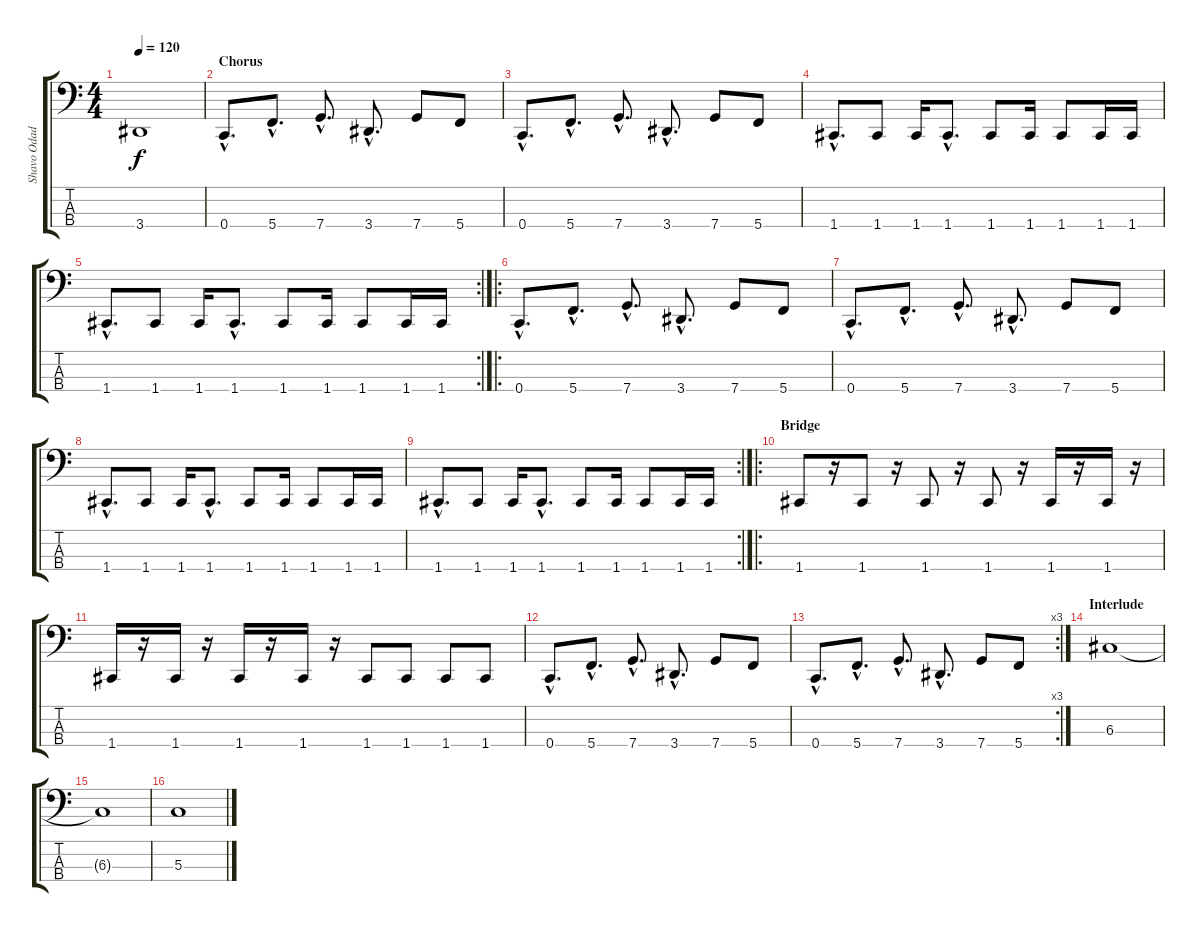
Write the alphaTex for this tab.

\track ("Shavo Odadjian" "Shavo Odad") {instrument electricbassfinger}
\staff {score tabs}
\tuning (F2 C2 G1 C1) {hide}
\ts (4 4)
\tempo 120
\clef f4
\ks c
3.4{t}.1{dy f} |
\section ("" "Chorus")
0.4{hac}.8{d} 5.4{hac}.8{d} 7.4{hac}.8{d} 3.4{hac}.8{d} 7.4.8 5.4.8 |
0.4{hac}.8{d} 5.4{hac}.8{d} 7.4{hac}.8{d} 3.4{hac}.8{d} 7.4.8 5.4.8 |
1.4{hac}.8{d} 1.4.8 1.4.16 1.4{hac}.8{d} 1.4.8 1.4.16 1.4.8 1.4.16 1.4.16 |
\rc 2
1.4{hac}.8{d} 1.4.8 1.4.16 1.4{hac}.8{d} 1.4.8 1.4.16 1.4.8 1.4.16 1.4.16 |
\ro
0.4{hac}.8{d} 5.4{hac}.8{d} 7.4{hac}.8{d} 3.4{hac}.8{d} 7.4.8 5.4.8 |
0.4{hac}.8{d} 5.4{hac}.8{d} 7.4{hac}.8{d} 3.4{hac}.8{d} 7.4.8 5.4.8 |
1.4{hac}.8{d} 1.4.8 1.4.16 1.4{hac}.8{d} 1.4.8 1.4.16 1.4.8 1.4.16 1.4.16 |
\rc 2
1.4{hac}.8{d} 1.4.8 1.4.16 1.4{hac}.8{d} 1.4.8 1.4.16 1.4.8 1.4.16 1.4.16 |
\ro
\section ("" "Bridge")
1.4.8 r.16 1.4.8 r.16 1.4.8 r.16 1.4.8 r.16 1.4.16 r.16 1.4.16 r.16 |
1.4.16 r.16 1.4.16 r.16 1.4.16 r.16 1.4.16 r.16 1.4.8 1.4.8 1.4.8 1.4.8 |
0.4{hac}.8{d} 5.4{hac}.8{d} 7.4{hac}.8{d} 3.4{hac}.8{d} 7.4.8 5.4.8 |
\rc 3
0.4{hac}.8{d} 5.4{hac}.8{d} 7.4{hac}.8{d} 3.4{hac}.8{d} 7.4.8 5.4.8 |
\section ("" "Interlude")
6.3.1 |
6.3{t}.1 |
5.3.1
